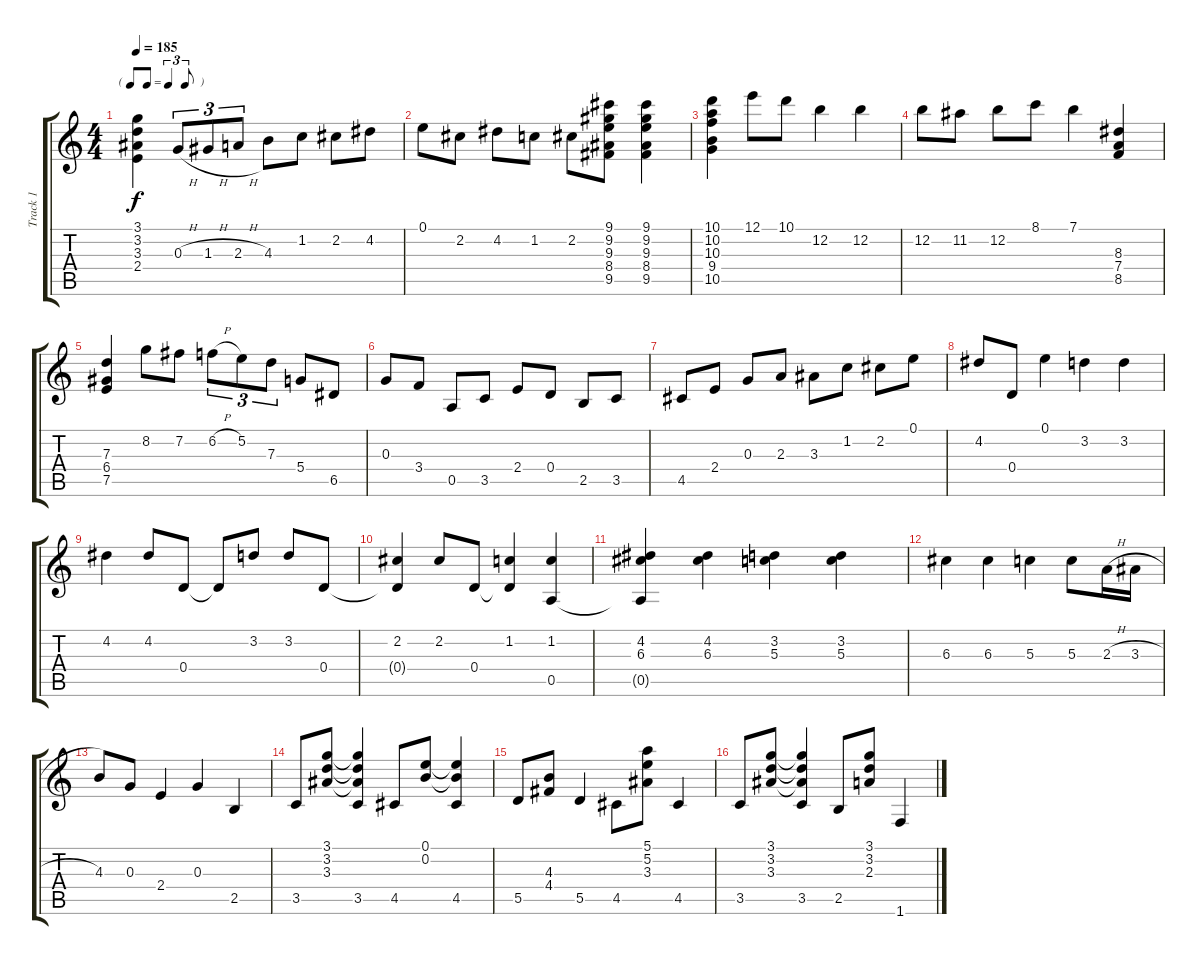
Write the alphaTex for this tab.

\track ("Track 1" "Track 1") {instrument acousticguitarnylon}
\staff {score tabs}
\tuning (E4 B3 G3 D3 A2 E2) {hide}
\ts (4 4)
\tf triplet8th
\tempo 185
\clef g2
\ks c
(3.1 3.2 3.3 2.4).4{dy f} 0.3{h}.8{tu (3 2)} 1.3{h}.8{tu (3 2)} 2.3{h}.8{tu (3 2)} 4.3.8 1.2.8 2.2.8 4.2.8 |
0.1.8 2.2.8 4.2.8 1.2.8 2.2.8 (9.1 9.2 9.3 8.4 9.5).8 (9.1 9.2 9.3 8.4 9.5).4 |
(10.1 10.2 10.3 9.4 10.5).4 12.1.8 10.1.8 12.2.4 12.2.4 |
12.2.8 11.2.8 12.2.8 8.1.8 7.1.4 (8.3 7.4 8.5).4 |
(7.3 6.4 7.5).4 8.2.8 7.2.8 6.2{h}.8{tu (3 2)} 5.2.8{tu (3 2)} 7.3.8{tu (3 2)} 5.4.8 6.5.8 |
0.3.8 3.4.8 0.5.8 3.5.8 2.4.8 0.4.8 2.5.8 3.5.8 |
4.5.8 2.4.8 0.3.8 2.3.8 3.3.8 1.2.8 2.2.8 0.1.8 |
4.2.8 0.4.8 0.1.4 3.2.4 3.2.4 |
4.2.4 4.2.8 0.4.8 0.4{t}.8 3.2.8 3.2.8 0.4.8 |
(2.2 0.4{t}).4 2.2.8 0.4.8 (1.2 0.4{t}).4 (1.2 0.5).4 |
(4.2 6.3 0.5{t}).4 (4.2 6.3).4 (3.2 5.3).4 (3.2 5.3).4 |
6.3.4 6.3.4 5.3.4 5.3.8 2.3{h}.16 3.3{h}.16 |
4.3.8 0.3.8 2.4.4 0.3.4 2.5.4 |
3.5.8 (3.1 3.2 3.3).8 (3.1{t} 3.2{t} 3.3{t} 3.5).4 4.5.8 (0.1 0.2).8 (0.1{t} 0.2{t} 4.5).4 |
5.5.8 (4.3 4.4).8 5.5.4 4.5.8 (5.1 5.2 3.3).8 4.5.4 |
3.5.8 (3.1 3.2 3.3).8 (3.1{t} 3.2{t} 3.3{t} 3.5).4 2.5.8 (3.1 3.2 2.3).8 1.6.4
